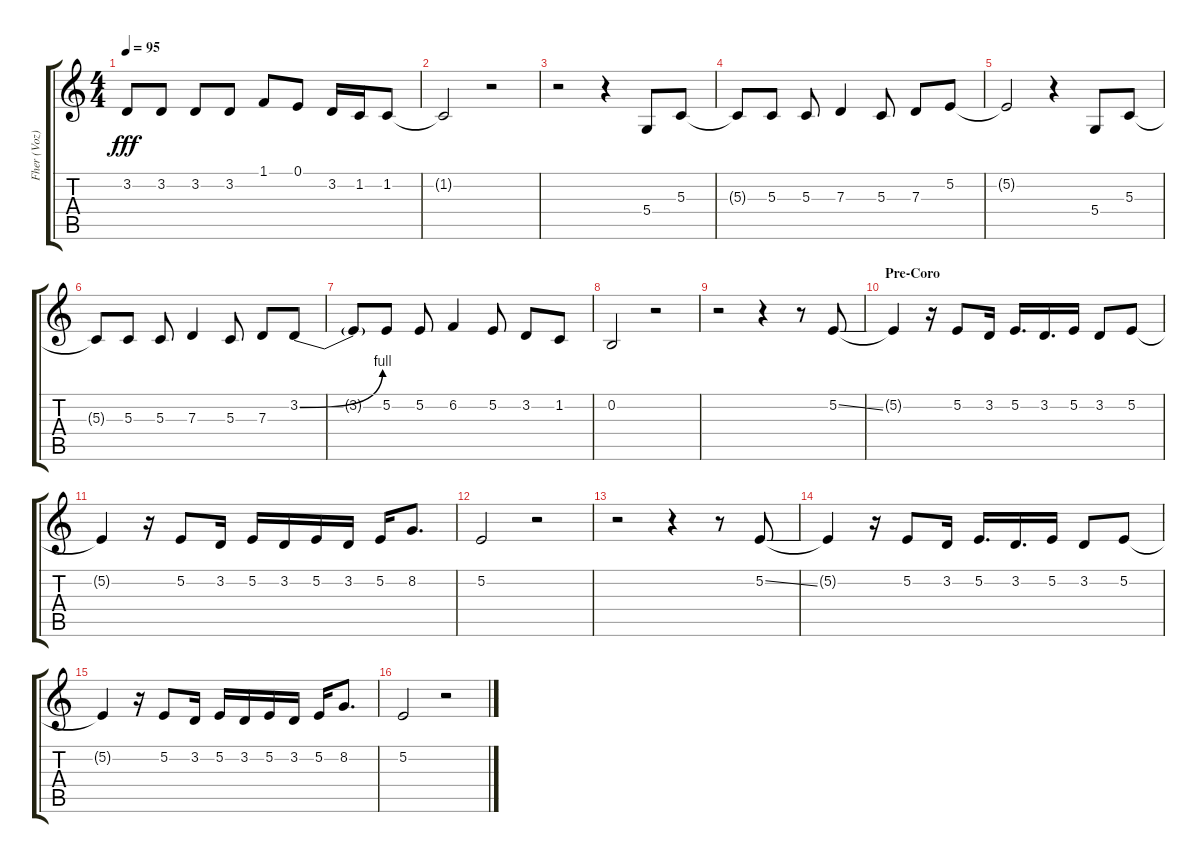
\track ("Fher (Voz)" "Fher (Voz)") {instrument violin}
\staff {score tabs}
\tuning (E4 B3 G3 D3 A2 E2) {hide}
\ts (4 4)
\tempo 95
\clef g2
\ks c
3.2.8{dy fff} 3.2.8 3.2.8 3.2.8 1.1.8 0.1.8 3.2.16 1.2.16 1.2.8 |
1.2{t}.2 r.2 |
r.2 r.4 5.4.8 5.3.8 |
5.3{t}.8 5.3.8 5.3.8 7.3.4 5.3.8 7.3.8 5.2.8 |
5.2{t}.2 r.4 5.4.8 5.3.8 |
5.3{t}.8 5.3.8 5.3.8 7.3.4 5.3.8 7.3.8 3.2{be (bend 0 0 60 4)}.8 |
3.2{t}.8 5.2.8 5.2.8 6.2.4 5.2.8 3.2.8 1.2.8 |
0.2.2 r.2 |
r.2 r.4 r.8 5.2{ss}.8 |
\section ("" "Pre-Coro")
5.2{t}.4 r.16 5.2.8 3.2.16 5.2.16{d} 3.2.16{d} 5.2.16 3.2.8 5.2.8 |
5.2{t}.4 r.16 5.2.8 3.2.16 5.2.16 3.2.16 5.2.16 3.2.16 5.2.16 8.2.8{d} |
5.2.2 r.2 |
r.2 r.4 r.8 5.2{ss}.8 |
5.2{t}.4 r.16 5.2.8 3.2.16 5.2.16{d} 3.2.16{d} 5.2.16 3.2.8 5.2.8 |
5.2{t}.4 r.16 5.2.8 3.2.16 5.2.16 3.2.16 5.2.16 3.2.16 5.2.16 8.2.8{d} |
5.2.2 r.2
